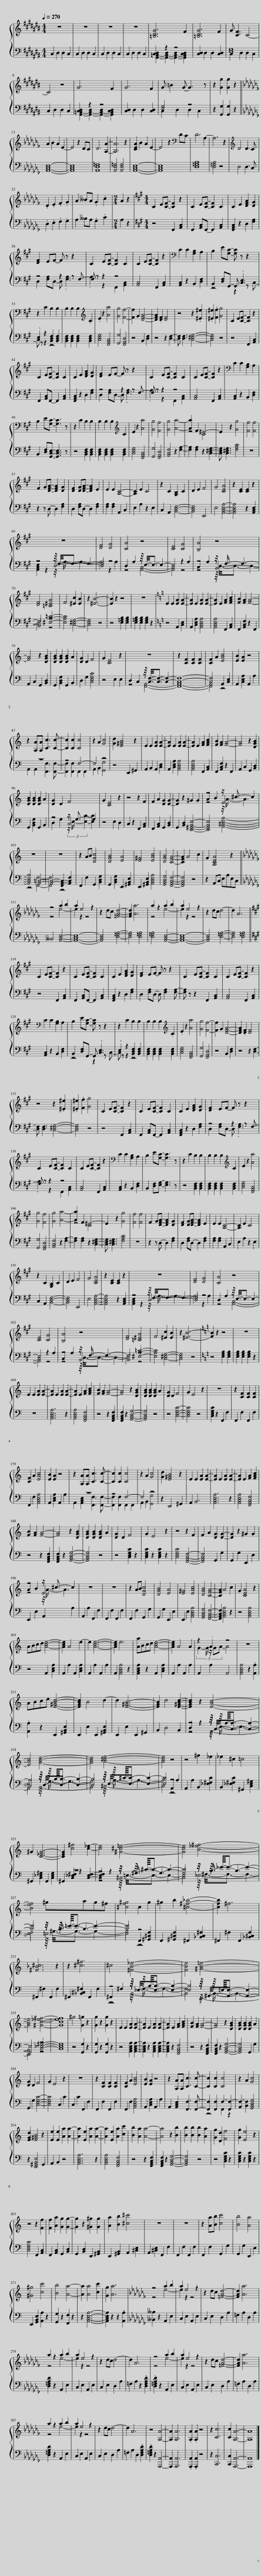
X:1
%%score { ( 1 4 6 ) | ( 2 3 5 7 ) }
L:1/8
Q:1/4=270
M:4/4
I:linebreak $
K:C#
V:1 treble
V:4 treble
V:6 treble
V:2 bass
V:3 bass
V:5 bass
V:7 bass
V:1
 z8 | z8 | z8 | z8 | [=B,DG]6 F2 | %5
 [=B,DG]6 F2 | G [CF]3 C4- |$ C4 z4 | G6 F2 | G6 F2 | %10
 G =B2 G- G3 z | z2 [Gg]2 [Gg]2 z2 ||$[K:Cb] A2 B2 A2 E2- | E4 z2 DC | D6 [A,A]2- | %15
 [A,A]6 z2 | [CEA]2 B2 A2 E2- | E4 z2[K:bass] DC | D6 A,2- | A,6 z2 | %20
[K:treble] D4 D3 C |$[K:Cb] .D2 .E2 .F2 .G2 | A2 __BA .G2 .c2 |[M:2/4] A2 z2 |[K:A][M:4/4] C2 E[CF]- [CF]2 z2 | %25
 C2 E[CF]- [CF]2 C2 | C2 E2 [DFA]2 [DG]2 |$ [DF]2 EF- F z z2 | C2 E[CF]- [CF]2 C2 | C2 E[CF]- [CF]2 z2 | %30
[K:bass] C2 C2 [G,B,]2 A,2 | B,2 E[G,C]- [G,C] z z2 |$ z2 C2 B,2 B,2 | B,2 B,2 B,2[K:treble] .C2 | .E2 z2 [Aa]4 | %35
 [Gg]4 [Ff]4- | [Ff]2 G2 [DFA]4- | [DFA]2 .[DF]2 [DF]4 | z4 z2 .[^E^e]2 | .[^E^e]2 .[Ff]2 [Gg]4 | %40
 C2 E[CF]- [CF]2 z2 |$ C2 E[CF]- [CF]2 C2 | C2 E2 [DFA]2 [DG]2 | [DF]2 EF- F z z2 | C2 E[CF]- [CF]2 C2 | %45
 C2 E[CF]- [CF]2 z2 |[K:bass] C2 C2 [G,B,]2 A,2 |$ B,2 E[G,C]- [G,C]3 z | z2 C2 B,2 B,2 | B,2 B,2 B,2[K:treble] C2 | %50
 E2 z2 [Aa]4 | [Gg]4 [Ff]4 | [Gg]4 [Aa]4- | [Aa]2 F2 ^E4- | E2 z2 [Gg]4 | %55
 [Ff]4 [Ff]4 |$ F2 G[DFA]- [DFA]2 [DG]2 | [DF]2 [DG][DFA]- [DFA]2 E2 | E2 E2 [A,C]4- | [A,C]2 E2 C4 | %60
 z2 C2 [G,B,]2 C2 | D2 E2 F4 | G4 [CEA]4 | z2 [CE]2 [CE]2 z2 |$ z8 | %65
 [DF]4 [DG]4 | [CA]4 z4 | [CE]4 [CG]4 | [B,A]4 z4 |$ [DF]4 [=C^EA]4 | %70
 F4 [^Ec]2 [EB]2 | z2 [^EB]6- | [EB]2 z2 z4 | z8 |[K:C] E2 E2 [EA]2 [EA]2- | %75
 [EA]2 E2 [EA]2 [EA]2- | [EA]2 E2 [FA]2 [FAc]2 | [FB]2 [FA]2 [FA]4- |$ [FA]4 z2 [DGB]2 | [DGB]2 [DGB]2 [DGB]2 A2 | %80
 [DG]2 D2 F4 | G2 [CE]4 z2 | z8 | z2 [CF]2 [CF]2 [CF]2 | [CF]2 A2 [EAc]4 | %85
 [EB]2 [EA]2 z4 |$ z2 [A,A][A,A] [Cc]3 [Cc]- | [Cc]2 [Cc]2 [Cc]4 | z2 A2 [Gc]4 | [Gd]2 [E^GB]4 z2 | %90
 E2 E2 [EA]2 [EA]2- | [EA]2 E2 [EA]2 [EA]2- | [EA]2 E2 [FA]2 [FAc]2 | [FB]2 [FA]2 [FA]4- | [FA]4 z2 [DGB]2 |$ %95
 [DGB]2 [DGB]2 [DGB]2 A2 | [DG]2 D2 F4 | G2 [CE]4 z2 | z4 z2 F2 | F2 A2 [DG]2 [DG]2- | %100
 [DG]2 z2 ^G2 G2 | A2 B2 z/ ^c3/2- c2 |$ z8 | z8 | z2 AB [DGc]4 | %105
 [DGB]4 [EA]4 | [E^G]4 [EAc]4 | [DGB]4 [CFA]4- | [CFA]2 A4 c2 | G2 [A,CEA]4 z2 ||$ %110
[K:Cb] z4 a2 b2 | a2 e4 z2 | z2 dc [=FAd]4- | [FAd]2 [Aa]6 | a2 z2 a2 b2 | %115
 a2 e4 z2 | z2 dc d4- | d2 A6 ||$[K:A] C2 E[CF]- [CF]2 z2 | C2 E[CF]- [CF]2 C2 | %120
 C2 E2 [DFA]2 [DG]2 | [DF]2 EF- F z z2 | C2 E[CF]- [CF]2 C2 | C2 E[CF]- [CF]2 z2 |$[K:bass] C2 C2 [G,B,]2 A,2 | %125
 B,2 E[G,C]- [G,C] z z2 | z2 C2 B,2 B,2 | B,2 B,2 B,2[K:treble] .C2 | .E2 z2 [Aa]4 | [Gg]4 [Ff]4- | %130
 [Ff]2 G2 [DFA]4- | [DFA]2 .[DF]2 [DF]4 |$ z4 z2 .[^E^e]2 | .[^E^e]2 .[Ff]2 [Gg]4 | C2 E[CF]- [CF]2 z2 | %135
 C2 E[CF]- [CF]2 C2 | C2 E2 [DFA]2 [DG]2 | [DF]2 EF- F z z2 |$ C2 E[CF]- [CF]2 C2 | C2 E[CF]- [CF]2 z2 | %140
[K:bass] C2 C2 [G,B,]2 A,2 | B,2 E[G,C]- [G,C]3 z | z2 C2 B,2 B,2 | B,2 B,2 B,2[K:treble] C2 | E2 z2 [Aa]4 |$ %145
 [Gg]4 [Ff]4 | [Gg]4 [Aa]4- | [Aa]2 F2 ^E4- | E2 z2 [Gg]4 | [Ff]4 [Ff]4 | %150
 F2 G[DFA]- [DFA]2 [DG]2 | [DF]2 [DG][DFA]- [DFA]2 E2 | E2 E2 [A,C]4- | [A,C]2 E2 C4 |$ z2 C2 [G,B,]2 C2 | %155
 D2 E2 F4 | G4 [CEA]4 | z2 [CE]2 [CE]2 z2 | z8 | [DF]4 [DG]4 | %160
 [CA]4 z4 |$ [CE]4 [CG]4 | [B,A]4 z4 | [DF]4 [=C^EA]4 | F4 [^Ec]2 [EB]2 | %165
 z2 [^EB]6- |[K:C] [FB]2 z2 z4 | z8 |$ E2 E2 [EA]2 [EA]2- | [EA]2 E2 [EA]2 [EA]2- | %170
 [EA]2 E2 [FA]2 [FAc]2 | [FB]2 [FA]2 [FA]4- | [FA]4 z2 [DGB]2 | [DGB]2 [DGB]2 [DGB]2 A2 | [DG]2 D2 F4 | %175
 G2 E4 z2 | z8 | z2 [CF]2 [CF]2 [CF]2 |$ [CF]2 A2 [EAc]4 | [EB]2 [EA]2 z4 | %180
 z2 [A,A][A,A] [Cc]3 [Cc]- | [Cc]2 [Cc]2 [Cc]4 | z2 A2 [Gc]4 | [Gd]2 [E^GB]4 z2 | E2 E2 [EA]2 [EA]2- | %185
 [EA]2 E2 [EA]2 [EA]2- | [EA]2 E2 [FA]2 [FAc]2 |$ [FB]2 [FA]2 [FA]4- | [FA]4 z2 [DGB]2 | [DGB]2 [DGB]2 [DGB]2 A2 | %190
 [DG]2 D2 F4 | G2 E4 z2 | z4 z2 F2 | F2 A2 [DG]2 [DG]2- | [DG]2 z2 ^G2 G2 |$ %195
 A2 B2 z/ ^c3/2- c2 | z8 | z8 | z2 AB [DGc]4 | [DGB]4 [EA]4 | %200
 [E^G]4 [EAc]4 | [DGB]4 [CFA]4- | [CFA]2 A4 c2 | G2 [CEA]4 z2 |$ ABcd [Ace]4- | %205
 [Ace]2 A4 e2- | e2 [Ace]6- | [Ace]2 e6 | [Aa]Bcd [Ace]4- | [Ace]2 A4 A2 | %210
 z2 .A2 z4 | z8 |$ ABce [E^GBd]4- | [EGBd]2 B4 d2- | d2 [E^GB]6- | %215
 [EGB]2 d4 [E^GBd]2- | [EGBd]2 z2 [EAc]4- |$ [EAc]4 [GBd]4- | [GBd]4 [A^ce]4- | [Ace]4 z4 | %220
 z4 ^f2 _e2 | _e2 ^c2 =c4 |$ ^G2 [C_EG]6- | [CEG]2 [c^f]4 [c_e]2- | [ce]4 [^G^c=e]4- | %225
 [Gce]4 [B_e^f]4- |$ [Bef]4 ^gag^f | [^cf^g]4 c2 g2 | ^g2 b2 [^c^f_b]4- | [cfb]2 ^f6 |$ %230
 [^F_B^c]6 z2 | z2 [^c^f]6 | ^c4 [^FB_e]4- | [FBe]4 [^GB=e]4- |$ [GBe]4 [^Gc_e^f]4- | %235
 [Gcef]8 | ^g4 [G=g]2 z2 | [Gg]2 z2 [Gg]2 z2 | E2 E2 [EA]2 [EA]2- | [EA]2 E2 [EA]2 [EA]2- | %240
 [EA]2 E2 [FA]2 [FAc]2 | [FB]2 [FA]2 [FA]4- | [FA]4 z2 [DGB]2 | [DGB]2 [DGB]2 [DGB]2 A2 |$ [DG]2 D2 F4 | %245
 G2 E4 z2 | z8 | z2 [CF]2 [CF]2 [CF]2 | [CF]2 A2 [EAc]4 | [EB]2 [EA]2 z4 | %250
 z2 [A,A][A,A] [Cc]3 [Cc]- | [Cc]2 [Cc]2 [Cc]4 | z2 A2 [Gc]4 |$ [EGd]2 [E^GB]4 z2 | [Ee]2 [Ee]2 [Aa]2 [Aa]2- | %255
 [Aa]2 [Ee]2 [Aa]2 [Aa]2- | [Aa]2 [Ee]2 [Aa]2 [cc']2 | [Bb]2 [Aa]2 [Aa]4- | [Aa]4 z2 [Bb]2 | [Bb]2 [Bb]2 [Bb]2 [Aa]2 | %260
 [Gg]2 [Dd]2 [Ff]4 | [Gg]2 [Ee]4 z2 |$ z4 z2 [Ff]2 | [Ff]2 [Aa]2 [Gg]2 [Gg]2- | [Gg]2 z2 [^G^g]2 [Gg]2 | %265
 [Aa]2 [Bb]2 [^c^c']4 | z8 | z8 | z2 [Aa][Bb] [cc']4 | [Bb]4 [Aa]4 |$ %270
 [^G^g]4 [cc']4 | [Bb]4 [Aa]4- | [Aa]2 [Aa]4 [cc']2 | [Gg]2 [Aa]6 |[K:Cb] z4 a2 b2 | %275
 a2 e4 z2 | z2 dc [=FAd]4- | [FAd]2 [Aa]6 |$ a2 z2 a2 b2 | a2 e4 z2 | %280
 z2 dc d4- | d2 A6 | z4 a2 b2 | a2 e4 z2 | z2 dc [=FAd]4- | %285
 [FAd]2 [Aa]6 |$ a2 z2 a2 b2 | a2 e4 z2 | z2 dc d4- | d2 A6 | %290
 z4 [A,A]4- | [A,A]2 [A,A]6 | .[A,A]2 .[A,A]2 z4 | z2 [Cc]6 | [Cc]2 [A,A]6- | %295
 [A,A]8 |] %296
V:2
 C,2 D,2 D,2 C,2 | C,2 D,2 D,2 C,2 | C,2 D,2 D,2 C,2 | C,2 D,2 D,2 C,2 | [C,D,]2 z2 z4 | %5
 [C,D,]2 D,2 D,2 [C,D,]2 | [E,G,]8 |$ C,2 D,2 D,2 C,2 | [C,D,]2 z2 z4 | [C,D,]2 D,2 D,2 [C,D,]2 | %10
 [E,G,]4 z4 | z2 [G,,G,]2 [G,,G,]2 z2 ||$[K:Cb] [A,,C,E,]8- | [A,,C,E,]8 | [A,,D,=F,]8 | %15
 [A,,D,=F,]4 [A,,D,F,]4 | [A,,C,E,]8- | [A,,C,E,]8 | [D,=F,A,]8 | [D,=F,A,]4 z4 | %20
 D,4 D,3 C, |$[K:Cb] .D,2 .E,2 .F,2 .G,2 | A,2 __B,A, .G,2 .C2 |[M:2/4] A,2 z2 |[K:A][M:4/4] z4 F,,2 [A,,C,]2 | %25
 F,,2 [A,,C,]F,,- F,,2 [A,,C,]2 | [F,,A,,C,]2 z2 D,2 [F,A,]2 |$ z4 z2 z F,- | F, z z2 z4 | [A,,C,]4 F,,2 [A,,C,]2 | %30
 [A,,C,]2 z2 B,,2 [D,F,]2 | B,,2 [D,F,]G,,- G,, .[C,E,]3 |$ .E,2 z2 [B,,D,F,]2 [B,,D,F,]2 | [B,,D,F,]2 [B,,D,F,]2 [B,,D,F,]2 [B,,D,F,]2 | [C,E,G,]4 [F,,A,,C,]4 | %35
 [G,,G,]4 [F,,A,,D,]4 | z4 B,,2 [D,F,]2 | z4 z2 [D,F,]2- | [D,F,] [D,F,]3 [C,^E,G,]4- | [C,E,G,]4 z4 | %40
 z4 F,,2 [A,,C,]2 |$ F,,2 [A,,C,]F,,- F,,2 [A,,C,]2 | [F,,A,,C,]2 z2 D,2 [F,A,]2 | z4 z2 z F,- | F, z z2 z4 | %45
 [A,,C,]4 F,,2 [A,,C,]2 | [A,,C,]2 z2 B,,2 [D,F,]2 |$ B,,2 [D,F,][G,,C,E,]- [G,,C,E,]3 z | z4 [B,,D,F,]2 [B,,D,F,]2 | [B,,D,F,]2 [B,,D,F,]2 [B,,D,F,]2 [B,,D,F,]2 | %50
 [C,E,G,]4 [F,,A,,C,]4 | [G,,G,]4 [F,,A,,D,]4 | [A,,C,F,]4 z2 [F,A,]2- | [F,A,]2 [F,A,]2 z2 [C,^E,G,]2- | [C,E,G,] [C,^E,G,]3 [F,A,C]4 | %55
 z8 |$ z2 z D,- D,2 [F,A,]2 | D,2 [F,A,]D,- D,2 [F,A,]2 | [F,A,]2 [F,A,]2 A,,2 C,2 | E,2 A,2 z2 E,2 | %60
 C,2 A,,2 [B,,D,F,]4- | [B,,D,F,]4 E,,4 | E,4 [A,,C,E,A,]4- | [A,,C,E,A,]4 z2 [A,,C,E,]2 |$ z4 z/8 F,3/8-F,3/2- F,2- | %65
 F,4 z4 | D,2 A,2 z/8 E,3/8-E,3/2- E,2- | E,4 z2 A,2 | C,2 A,2 z/4 F,3/4- F,3- |$ F,4 [^E,A,=C]4- | %70
 [E,A,C]4 [C,^E,G,]4- | [C,E,G,]4 z4 | z4 [E,=G,B,]2 [E,G,B,]2 | [E,=G,B,]2 [E,G,B,]2 [E,G,B,]2 z2 |[K:C] z4 A,,2 [C,E,]2 | %75
 A,,2 [C,E,A,]2 [A,,C,E,A,]4 | [A,,C,E,A,]4 F,,2 [A,,C,]2 | F,,2 [A,,C,F,]2 z2 F,,2 |$ A,,2 C,2 G,,2 [B,,D,]2 | G,,2 [B,,D,G,]2 G,,2 B,,2 | %80
 D,2 G,2 [C,E,G,C]4 | z4 E,2 E,2 | D,2 C,2 z/8 [C,F,]3/8-[C,F,]3/2- [C,F,]2- | [C,F,]8- | [C,F,]4 A,,2 [C,E,]2 | %85
 A,,2 [C,E,A,]2 A,,2 A,2 |$ z8 | z4 F,4- | F,4 z4 | z4 E,,2 ^G,,2 | %90
 A,,2 B,,2 A,,2 [C,E,]2 | A,,2 [C,E,A,]2 [A,,C,E,A,]4 | [A,,C,E,A,]4 F,,2 [A,,C,]2 | F,,2 [A,,C,F,]2 z2 F,,2 | A,,2 C,2 G,,2 [B,,D,]2 |$ %95
 G,,2 [B,,D,G,]2 G,,2 B,,2 | z4 z/ G,3/2- G,2 | z4 E,2 D,2 | C,2 z2 F,,2 [A,,C,]2 | F,,2 [A,,C,]2 G,,2 [B,,D,]2 | %100
 G,,2 [B,,D,]2 [E,,^G,,B,,E,]4- | [E,,G,,B,,E,]4 [A,,^C,E,A,]4- |$ [A,,C,E,A,]4 [A,,=C,]4- | [A,,C,]4- [F,,A,,-C,-]2 [A,,C,F,]2 | F,,2 F,2 G,,2 [B,,D,G,]2 | %105
 G,,2 [B,,D,G,]2 E,,2 [^G,,B,,E,]2 | E,,2 [^G,,B,,E,]2 [A,,C,E,A,]4 | [G,,B,,D,G,]4 [F,,A,,C,F,]4- | [F,,A,,C,F,]4 z4 | z2 A,,C, E,A,E,C, ||$ %110
[K:Cb] __B,,4 [A,,C,E,]4- | [A,,C,E,]8- | [A,,C,E,]4 [D,=F,A,]4- | [D,F,A,]4 [D,=F,A,]4 | [D,=F,A,]4 [A,,C,E,]4- | %115
 [A,,C,E,]8- | [A,,C,E,]4 [D,=F,A,]4- | [D,F,A,]4 [D,=F,A,]4 ||$[K:A] z4 F,,2 [A,,C,]2 | F,,2 [A,,C,]F,,- F,,2 [A,,C,]2 | %120
 [F,,A,,C,]2 z2 D,2 [F,A,]2 | D,2 [F,A,]D,- D, [F,A,]2 [F,A,]- | [F,A,] z z2 F,,2 [A,,C,]2 | [A,,C,]4 F,,2 [A,,C,]2 |$ [A,,C,]2 z2 B,,2 [D,F,]2 | %125
 B,,2 [D,F,]G,,- G,, .[C,E,]3 | .E,2 z2 [B,,D,F,]2 [B,,D,F,]2 | [B,,D,F,]2 [B,,D,F,]2 [B,,D,F,]2 [B,,D,F,]2 | [C,E,G,]4 [F,,A,,C,]4 | [G,,G,]4 [F,,A,,D,]4 | %130
 z4 B,,2 [D,F,]2 | z4 z2 [D,F,]2- |$ [D,F,] [D,F,]3 [C,^E,G,]4- | [C,E,G,]4 z4 | z4 F,,2 [A,,C,]2 | %135
 F,,2 [A,,C,]F,,- F,,2 [A,,C,]2 | [F,,A,,C,]2 z2 D,2 [F,A,]2 | z4 z2 z F,- |$ F, z z2 z4 | [A,,C,]4 F,,2 [A,,C,]2 | %140
 [A,,C,]2 z2 B,,2 [D,F,]2 | B,,2 [D,F,][E,G,]- [E,G,]3 z | z4 [B,,D,F,]2 [B,,D,F,]2 | [B,,D,F,]2 [B,,D,F,]2 [B,,D,F,]2 [B,,D,F,]2 | [C,E,G,]4 [F,,A,,C,]4 |$ %145
 [G,,G,]4 [F,,A,,D,]4 | [A,,C,F,]4 z2 [F,A,]2- | [F,A,]2 [F,A,]2 z2 [C,^E,G,]2- | [C,E,G,] [C,^E,G,]3 [F,A,C]4 | z8 | %150
 z2 z D,- D,2 [F,A,]2 | D,2 [F,A,]D,- D,2 [F,A,]2 | [F,A,]2 [F,A,]2 A,,2 C,2 | E,2 A,2 z2 E,2 |$ C,2 A,,2 [B,,D,F,]4- | %155
 [B,,D,F,]4 E,,4 | E,4 [A,,C,E,A,]4- | [A,,C,E,A,]4 z2 [A,,C,E,]2 | z4 z/8 F,3/8-F,3/2- F,2- | F,4 z4 | %160
 D,2 A,2 z/8 E,3/8-E,3/2- E,2- |$ E,4 z2 A,2 | C,2 A,2 z/4 F,3/4- F,3- | F,4 [^E,A,=C]4- | [E,A,C]4 [C,^E,G,]4- | %165
 [C,E,G,]4 z4 |[K:C] z4 [E,G,B,]2 [E,G,B,]2 | [E,G,B,]2 [E,G,B,]2 [E,G,B,]2 z2 |$ z8 | [A,,C,E,A,]6 z2 | %170
 [A,,C,E,A,]4 [F,,A,,C,F,]4 | z4 z2 [F,,A,,C,F,]2 | [F,,A,,C,F,]2 z2 [G,,B,,D,G,]4- | [G,,B,,D,G,]4 z4 | z4 [C,E,G,C]4- | %175
 [C,E,G,C]4 z4 | [C,E,G,C]2 z2 F,,2 F,2 | F,,2 F,2 F,,2 F,2 |$ F,,2 F,2 [A,,C,E,A,]4 | A,,2 [C,E,A,]2 A,,2 A,2 | %180
 z8 | z4 F,4- | F,4 z4 | z2 E,,4 ^G,,2 | A,,2 B,,6 | %185
 [A,,C,E,A,]6 z2 | [A,,C,E,A,]4 [F,,A,,C,F,]4 |$ z4 z2 [F,,A,,C,F,]2 | [F,,A,,C,F,]2 z2 [G,,B,,D,G,]4- | [G,,B,,D,G,]4 z4 | %190
 z4 [C,E,G,C]2 z2 | [C,E,G,C]2 z2 [C,E,G,C]2 z2 | [C,E,G,C]4 [F,,A,,C,F,]4- | [F,,A,,C,F,]4 G,,2 G,2 | G,,2 G,2 E,,2 E,2 |$ %195
 E,,2 E,2 A,,2 A,2 | A,,2 A,2 F,,2 F,2 | F,,2 F,2 F,,2 F,2 | F,,2 F,2 G,,2 G,2 | G,,2 G,2 E,,2 E,2 | %200
 E,,2 E,2 [A,,C,E,A,]4 | [G,,B,,D,G,]4 [F,,A,,C,F,]4- | [F,,A,,C,F,]2 [A,,C,E,A,]4 z2 | z4 [A,,C,E,A,]4 |$ z4 A,,2 [C,E,A,]2 | %205
 A,,2 A,2 A,,2 [C,E,A,]2 | A,,2 A,2 A,,2 A,2 | A,,2 [A,,C,E,A,]4 z2 | [A,,C,E,A,]2 z2 A,,2 [C,E,A,]2 | A,,2 A,2 A,,2 A,2 | %210
 A,,2 A,2 A,,4 | [A,,C,E,A,]4 z2 .[A,,A,]2 |$ .[A,,A,]2 z2 E,,2 [^G,,B,,E,]2 | E,,2 E,2 E,,2 [^G,,B,,E,]2 | E,,2 E,2 E,,2 ^G,,2 | %215
 B,,2 D,4 B,,2 | D,2 z2 z/4 z/8 A,/8-A,3/2- A,2- |$ A,4 z/4 z/8 B,/8-B,3/2- B,2- | B,4 z/4 z/8 ^C/8-C3/2- C2- | C4 A,,2 A,2 | %220
 A,,2 A,2 B,,2 [_E,^F,C]2 | B,,2 [_E,^F,C]2 ^G,,2 [C,E,^G,]2 |$ ^G,,2 [C,_E,^G,]2 G,,2 [C,E,G,]2 | z8 | z4 z/4 ^G,3/4- G,3- | %225
 G,4 z/4 B,3/4- B,3- |$ B,4 z/4 B,3/4- B,3- | B,4 z4 | F,,2 [^G,,^C,F,]2 ^F,,2 [_B,,C,^F,]2 | ^F,,2 ^F,2 F,,2 [_B,,^C,F,]2 |$ %230
 ^F,,2 ^F,2 F,,2 F,2 | ^F,,2 [_B,,^C,^F,]2 F,,2 F,2 | ^F,,2 ^F,2 z/4 z/8 B,/8-B,3/2- B,2- | B,4 z/4 z/8 =E,/8-E,3/2- E,2- |$ E,4 [C,_E,^G,]4- | %235
 [C,E,G,]8 | z4 [G,,G,]2 z2 | [G,,G,]2 z2 [G,,G,]2 z2 | z4 [A,,C,E,A,]2 [A,,C,E,A,]2- | [A,,C,E,A,]2 z2 [A,,C,E,A,]2 [A,,C,E,A,]2- | %240
 [A,,C,E,A,]2 z2 [F,,A,,C,F,]4 | z4 z2 [F,,A,,C,F,]2 | [F,,A,,C,F,]2 z2 [G,,B,,D,G,]4- | [G,,B,,D,G,]4 G,,2 G,2 |$ G,,2 G,2 [C,E,G,C]4- | %245
 [C,E,G,C]4 C,2 C2 | C,2 C2 F,,2 F,2 | F,,2 F,2 F,,2 F,2 | F,,2 F,2 [A,,C,E,A,]4 | A,,2 [C,E,A,]2 A,,2 A,2 | %250
 A,,2 [A,,C,E,]2 [F,,F,]3 [F,,F,]- | [F,,F,]2 [F,,F,]2 F,2- [F,,F,-]2 | [A,,F,-]2 [B,,F,]2 [G,,B,,D,G,]4 |$ z2 [E,,^G,,B,,E,]4 G,,2 | A,,2 B,,2 z4 | %255
 [A,,C,E,A,]6 z2 | [A,,C,E,A,]4 [F,,A,,C,F,]4 | z4 z2 [F,,A,,C,F,]2 | [F,,A,,C,F,]2 z2 [G,,B,,D,G,]4- | [G,,B,,D,G,]4 z4 | %260
 z4 [C,E,G,C]2 z2 | [C,E,G,C]2 z2 [C,E,G,C]2 z2 |$ [C,E,G,C]4 F,,2 [A,,C,]2 | F,,2 [A,,C,]2 G,,2 [B,,D,]2 | G,,2 [B,,D,]2 E,,2 [^G,,B,,]2 | %265
 E,,2 [^G,,B,,]2 A,,2 [^C,E,]2 | A,,2 [^C,E,]2 F,,2 F,2 | F,,2 F,2 F,,2 F,2 | F,,2 F,2 G,,2 G,2 | G,,2 G,2 E,,2 E,2 |$ %270
 E,,2 [G,,B,,E,]2 [A,,A,]2 z2 | [G,,G,]2 z2 [F,,F,]2 z2 | z2 [A,,C,E,A,]6- | [A,,C,E,A,]2 z2 z2 .[A,,A,]2 |[K:Cb] [__B,,__B,]2 z2 A,,2 E,2 | %275
 C,2 E,2 A,,2 E,2 | C,2 E,2 D,2 A,2 | =F,2 A,2 D,2 A,2 |$ [D,=F,A,D]2 z2 A,,2 E,2 | C,2 E,2 A,,2 E,2 | %280
 C,2 E,2 D,2 A,2 | =F,2 A,2 z2 .[D,F,A,D]2 | .[D,=F,A,D]2 z2 A,,2 E,2 | C,2 E,2 A,,2 E,2 | C,2 E,2 D,2 A,2 | %285
 =F,2 A,2 D,2 A,2 |$ [D,=F,A,D]2 z2 A,,2 E,2 | C,2 E,2 A,,2 E,2 | C,2 E,2 D,2 A,2 | =F,2 A,2 D,2 .[D,F,A,D]2 | %290
 .[D,=F,A,D]2 z2 [A,,,A,,]4- | [A,,,A,,]2 [A,,,A,,]6 | .[A,,,A,,]2 .[A,,,A,,]2 z4 | z2 [C,,C,]6 | [C,,C,]2 [A,,,A,,]6- | %295
 [A,,,A,,]8 |] %296
V:3
 x8 | x8 | x8 | x8 | [G,,=B,,]2- [G,,-B,,-D,]2 [G,,-B,,-D,]2 [G,,B,,C,D,]2 | %5
 x8 | C,2 D,2 D,2 C,2 |$ x8 | [G,,=B,,]2- [G,,-B,,-D,]2 [G,,-B,,-D,]2 [G,,B,,C,D,]2 | x8 | %10
 C,2 D,2 D,2 C,2 | x8 ||$[K:Cb] x8 | x8 | x8 | %15
 x8 | x8 | x8 | x8 | x8 | %20
 x8 |$[K:Cb] x8 | x8 |[M:2/4] x4 |[K:A][M:4/4] x8 | %25
 x8 | x8 |$ D,2 [F,A,]D,- D, .[F,A,]3 | .A,2 z2 F,,2 [A,,C,]2 | x8 | %30
 x8 | z4 z2 z C,- |$ C, z z2 z4 | x8 | x8 | %35
 x8 | x8 | x8 | x8 | x8 | %40
 x8 |$ x8 | x8 | D,2 [F,A,]D,- D, .[F,A,]3 | .A,2 z2 F,,2 [A,,C,]2 | %45
 x8 | x8 |$ x8 | x8 | x8 | %50
 x8 | x8 | x8 | x8 | x8 | %55
 x8 |$ x8 | x8 | x8 | x8 | %60
 x8 | x8 | x8 | x8 |$ [A,,C,E,]2 z2 z/4 A,3/4- A,3- | %65
 A,4 z2 A,2 | z4 [A,,C,]4- | [A,,C,]4 z4 | z4 z/8 D,3/8-D,3/2- D,2- |$ D,4 z4 | %70
 x8 | x8 | x8 | x8 |[K:C] x8 | %75
 x8 | x8 | x8 |$ x8 | x8 | %80
 x8 | x8 | z4 [F,,A,,]4- | [F,,A,,]8- | [F,,A,,]4 z4 | %85
 x8 |$ A,,2 A,,2 [F,,F,]3 [F,,F,]- | [F,,F,]2 [F,,F,]2 F,,2 F,,2 | A,,2 B,,2 [G,,G,]4 | x8 | %90
 x8 | x8 | x8 | x8 | x8 |$ %95
 x8 | D,2 G,2 (3z/ E,/- [E,C]2- [E,C]2 | x8 | x8 | x8 | %100
 x8 | x8 |$ z4 [F,,F,]4- | [F,,F,]4 z4 | x8 | %105
 x8 | x8 | x8 | x8 | x8 ||$ %110
[K:Cb] x8 | x8 | x8 | x8 | x8 | %115
 x8 | x8 | x8 ||$[K:A] x8 | x8 | %120
 x8 | x8 | x8 | x8 |$ x8 | %125
 z4 z2 z C,- | C, z z2 z4 | x8 | x8 | x8 | %130
 x8 | x8 |$ x8 | x8 | x8 | %135
 x8 | x8 | D,2 [F,A,]D,- D, .[F,A,]3 |$ .A,2 z2 F,,2 [A,,C,]2 | x8 | %140
 x8 | x8 | x8 | x8 | x8 |$ %145
 x8 | x8 | x8 | x8 | x8 | %150
 x8 | x8 | x8 | x8 |$ x8 | %155
 x8 | x8 | x8 | [A,,C,E,]2 z2 z/4 A,3/4- A,3- | A,4 z2 A,2 | %160
 z4 [A,,C,]4- |$ [A,,C,]4 z4 | z4 z/8 D,3/8-D,3/2- D,2- | D,4 z4 | x8 | %165
 x8 |[K:C] x8 | x8 |$ x8 | x8 | %170
 x8 | x8 | x8 | x8 | x8 | %175
 x8 | x8 | x8 |$ x8 | x8 | %180
 A,,2 [A,,C,E,]2 [F,,F,]3 [F,,F,]- | [F,,F,]2 [F,,F,]2 F,,2 F,,2 | A,,2 B,,2 [G,,G,]4 | x8 | x8 | %185
 x8 | x8 |$ x8 | x8 | x8 | %190
 x8 | x8 | x8 | x8 | x8 |$ %195
 x8 | x8 | x8 | x8 | x8 | %200
 x8 | x8 | x8 | x8 |$ x8 | %205
 x8 | x8 | x8 | x8 | x8 | %210
 x8 | x8 |$ x8 | x8 | x8 | %215
 x8 | z4 z/4 E,3/4- E,3- |$ E,4 z/4 G,3/4- G,3- | G,4 z/4 A,3/4- A,3- | A,4 z4 | %220
 x8 | x8 |$ x8 | x8 | z4 z/8 =E,3/8-E,3/2- E,2- | %225
 E,4 z/8 ^F,3/8-F,3/2- F,2- |$ F,4 z/8 ^G,3/8-G,3/2- G,2- | G,4 z4 | x8 | x8 |$ %230
 x8 | x8 | z4 z/4 ^F,3/4- F,3- | F,4 z/4 B,,3/4- B,,3- |$ B,,4 z4 | %235
 x8 | x8 | x8 | x8 | x8 | %240
 x8 | x8 | x8 | x8 |$ x8 | %245
 x8 | x8 | x8 | x8 | x8 | %250
 x8 | z4 F,,2 z2 | x8 |$ x8 | x8 | %255
 x8 | x8 | x8 | x8 | x8 | %260
 x8 | x8 |$ x8 | x8 | x8 | %265
 x8 | x8 | x8 | x8 | x8 |$ %270
 x8 | x8 | x8 | x8 |[K:Cb] x8 | %275
 x8 | x8 | x8 |$ x8 | x8 | %280
 x8 | x8 | x8 | x8 | x8 | %285
 x8 |$ x8 | x8 | x8 | x8 | %290
 x8 | x8 | x8 | x8 | x8 | %295
 x8 |] %296
V:4
 x8 | x8 | x8 | x8 | x8 | %5
 x8 | x8 |$ x8 | x8 | x8 | %10
 x8 | x8 ||$[K:Cb] x8 | x8 | x8 | %15
 x8 | x8 | x6[K:bass] x2 | x8 | x8 | %20
[K:treble] x8 |$[K:Cb] x8 | x8 |[M:2/4] x4 |[K:A][M:4/4] x8 | %25
 x8 | x8 |$ x8 | x8 | x8 | %30
[K:bass] x8 | x8 |$ x8 | x6[K:treble] x2 | x8 | %35
 x8 | x8 | x8 | x8 | x8 | %40
 x8 |$ x8 | x8 | x8 | x8 | %45
 x8 |[K:bass] x8 |$ x8 | x8 | x6[K:treble] x2 | %50
 x8 | x8 | x8 | z4 C4 | x8 | %55
 x8 |$ x8 | x8 | x8 | x8 | %60
 x8 | x8 | x8 | x8 |$ x8 | %65
 x8 | x8 | x8 | x8 |$ x8 | %70
 x8 | x8 | x8 | x8 |[K:C] x8 | %75
 x8 | x8 | x8 |$ x8 | x8 | %80
 x8 | x8 | x8 | x8 | x8 | %85
 x8 |$ x8 | x8 | x8 | x8 | %90
 x8 | x8 | x8 | x8 | x8 |$ %95
 x8 | x8 | x8 | x8 | x8 | %100
 x8 | z4 z/4 A3/4- A3 |$ x8 | x8 | x8 | %105
 x8 | x8 | x8 | x8 | x8 ||$ %110
[K:Cb] z4 e4- | e2 z2 z4 | x8 | x8 | z4 e4- | %115
 e2 z2 z4 | x8 | x8 ||$[K:A] x8 | x8 | %120
 x8 | x8 | x8 | x8 |$[K:bass] x8 | %125
 x8 | x8 | x6[K:treble] x2 | x8 | x8 | %130
 x8 | x8 |$ x8 | x8 | x8 | %135
 x8 | x8 | x8 |$ x8 | x8 | %140
[K:bass] x8 | x8 | x8 | x6[K:treble] x2 | x8 |$ %145
 x8 | x8 | z4 C4 | x8 | x8 | %150
 x8 | x8 | x8 | x8 |$ x8 | %155
 x8 | x8 | x8 | x8 | x8 | %160
 x8 |$ x8 | x8 | x8 | x8 | %165
 x8 |[K:C] x8 | x8 |$ x8 | x8 | %170
 x8 | x8 | x8 | x8 | x8 | %175
 x8 | x8 | x8 |$ x8 | x8 | %180
 x8 | x8 | x8 | x8 | x8 | %185
 x8 | x8 |$ x8 | x8 | x8 | %190
 x8 | x8 | x8 | x8 | x8 |$ %195
 z4 z/4 A3/4- A3 | x8 | x8 | x8 | x8 | %200
 x8 | x8 | x8 | x8 |$ x8 | %205
 x8 | x8 | x8 | x8 | x8 | %210
 (5:4:5G2- G/ z/ GA- A4 | x8 |$ x8 | x8 | x8 | %215
 x8 | x8 |$ x8 | x8 | x8 | %220
 x8 | x8 |$ x8 | x8 | x8 | %225
 x8 |$ x8 | x8 | x8 | x8 |$ %230
 x8 | x8 | x8 | x8 |$ x8 | %235
 x8 | x8 | x8 | x8 | x8 | %240
 x8 | x8 | x8 | x8 |$ x8 | %245
 x8 | x8 | x8 | x8 | x8 | %250
 x8 | x8 | x8 |$ x8 | x8 | %255
 x8 | x8 | x8 | x8 | x8 | %260
 x8 | x8 |$ x8 | x8 | x8 | %265
 x8 | x8 | x8 | x8 | x8 |$ %270
 x8 | x8 | x8 | x8 |[K:Cb] z4 e4- | %275
 e2 z2 z4 | x8 | x8 |$ z4 e4- | e2 z2 z4 | %280
 x8 | x8 | z4 e4- | e2 z2 z4 | x8 | %285
 x8 |$ z4 e4- | e2 z2 z4 | x8 | x8 | %290
 x8 | x8 | x8 | x8 | x8 | %295
 x8 |] %296
V:5
 x8 | x8 | x8 | x8 | x8 | %5
 x8 | x8 |$ x8 | x8 | x8 | %10
 x8 | x8 ||$[K:Cb] x8 | x8 | x8 | %15
 x8 | x8 | x8 | x8 | x8 | %20
 x8 |$[K:Cb] x8 | x8 |[M:2/4] x4 |[K:A][M:4/4] x8 | %25
 x8 | x8 |$ x8 | x8 | x8 | %30
 x8 | x8 |$ x8 | x8 | x8 | %35
 x8 | x8 | x8 | x8 | x8 | %40
 x8 |$ x8 | x8 | x8 | x8 | %45
 x8 | x8 |$ x8 | x8 | x8 | %50
 x8 | x8 | x8 | x8 | x8 | %55
 x8 |$ x8 | x8 | x8 | x8 | %60
 x8 | x8 | x8 | x8 |$ z4 D,4- | %65
 D,4 z4 | x8 | x8 | z4 B,,4- |$ B,,4 z4 | %70
 x8 | x8 | x8 | x8 |[K:C] x8 | %75
 x8 | x8 | x8 |$ x8 | x8 | %80
 x8 | x8 | x8 | x8 | x8 | %85
 x8 |$ x8 | x8 | x8 | x8 | %90
 x8 | x8 | x8 | x8 | x8 |$ %95
 x8 | z4 C,4 | x8 | x8 | x8 | %100
 x8 | x8 |$ x8 | x8 | x8 | %105
 x8 | x8 | x8 | x8 | x8 ||$ %110
[K:Cb] x8 | x8 | x8 | x8 | x8 | %115
 x8 | x8 | x8 ||$[K:A] x8 | x8 | %120
 x8 | x8 | x8 | x8 |$ x8 | %125
 x8 | x8 | x8 | x8 | x8 | %130
 x8 | x8 |$ x8 | x8 | x8 | %135
 x8 | x8 | x8 |$ x8 | x8 | %140
 x8 | x8 | x8 | x8 | x8 |$ %145
 x8 | x8 | x8 | x8 | x8 | %150
 x8 | x8 | x8 | x8 |$ x8 | %155
 x8 | x8 | x8 | z4 D,4- | D,4 z4 | %160
 x8 |$ x8 | z4 B,,4- | B,,4 z4 | x8 | %165
 x8 |[K:C] x8 | x8 |$ x8 | x8 | %170
 x8 | x8 | x8 | x8 | x8 | %175
 x8 | x8 | x8 |$ x8 | x8 | %180
 x8 | x8 | x8 | x8 | x8 | %185
 x8 | x8 |$ x8 | x8 | x8 | %190
 x8 | x8 | x8 | x8 | x8 |$ %195
 x8 | x8 | x8 | x8 | x8 | %200
 x8 | x8 | x8 | x8 |$ x8 | %205
 x8 | x8 | x8 | x8 | x8 | %210
 x8 | x8 |$ x8 | x8 | x8 | %215
 x8 | z4 z/8 C,3/8-C,3/2- C,2- |$ C,4 z/8 D,3/8-D,3/2- D,2- | D,4 z/8 E,3/8-E,3/2- E,2- | E,4 z4 | %220
 x8 | x8 |$ x8 | ^G,,2 [C,_E,^F,]2 z2 [C,E,F,]2- | [C,E,F,]2 z2 z/4 z/8 ^C/8-C3/2- C2- | %225
 C4 z/4 z/8 _E/8-E3/2- E2- |$ E4 z/4 z/8 =E/8-E3/2- E2- | E4 F,,2 [^G,,^C,F,]2 | x8 | x8 |$ %230
 x8 | x8 | z4 z/8 _E,3/8-E,3/2- E,2- | E,4 z/8 ^G,,3/8-G,,3/2- G,,2- |$ G,,4 z4 | %235
 x8 | x8 | x8 | x8 | x8 | %240
 x8 | x8 | x8 | x8 |$ x8 | %245
 x8 | x8 | x8 | x8 | x8 | %250
 x8 | x8 | x8 |$ x8 | x8 | %255
 x8 | x8 | x8 | x8 | x8 | %260
 x8 | x8 |$ x8 | x8 | x8 | %265
 x8 | x8 | x8 | x8 | x8 |$ %270
 x8 | x8 | x8 | x8 |[K:Cb] x8 | %275
 x8 | x8 | x8 |$ x8 | x8 | %280
 x8 | x8 | x8 | x8 | x8 | %285
 x8 |$ x8 | x8 | x8 | x8 | %290
 x8 | x8 | x8 | x8 | x8 | %295
 x8 |] %296
V:6
 x8 | x8 | x8 | x8 | x8 | %5
 x8 | x8 |$ x8 | x8 | x8 | %10
 x8 | x8 ||$[K:Cb] x8 | x8 | x8 | %15
 x8 | x8 | x6[K:bass] x2 | x8 | x8 | %20
[K:treble] x8 |$[K:Cb] x8 | x8 |[M:2/4] x4 |[K:A][M:4/4] x8 | %25
 x8 | x8 |$ x8 | x8 | x8 | %30
[K:bass] x8 | x8 |$ x8 | x6[K:treble] x2 | x8 | %35
 x8 | x8 | x8 | x8 | x8 | %40
 x8 |$ x8 | x8 | x8 | x8 | %45
 x8 |[K:bass] x8 |$ x8 | x8 | x6[K:treble] x2 | %50
 x8 | x8 | x8 | x8 | x8 | %55
 x8 |$ x8 | x8 | x8 | x8 | %60
 x8 | x8 | x8 | x8 |$ x8 | %65
 x8 | x8 | x8 | x8 |$ x8 | %70
 x8 | x8 | x8 | x8 |[K:C] x8 | %75
 x8 | x8 | x8 |$ x8 | x8 | %80
 x8 | x8 | x8 | x8 | x8 | %85
 x8 |$ x8 | x8 | x8 | x8 | %90
 x8 | x8 | x8 | x8 | x8 |$ %95
 x8 | x8 | x8 | x8 | x8 | %100
 x8 | z4 E4 |$ x8 | x8 | x8 | %105
 x8 | x8 | x8 | x8 | x8 ||$ %110
[K:Cb] x8 | x8 | x8 | x8 | x8 | %115
 x8 | x8 | x8 ||$[K:A] x8 | x8 | %120
 x8 | x8 | x8 | x8 |$[K:bass] x8 | %125
 x8 | x8 | x6[K:treble] x2 | x8 | x8 | %130
 x8 | x8 |$ x8 | x8 | x8 | %135
 x8 | x8 | x8 |$ x8 | x8 | %140
[K:bass] x8 | x8 | x8 | x6[K:treble] x2 | x8 |$ %145
 x8 | x8 | x8 | x8 | x8 | %150
 x8 | x8 | x8 | x8 |$ x8 | %155
 x8 | x8 | x8 | x8 | x8 | %160
 x8 |$ x8 | x8 | x8 | x8 | %165
 x8 |[K:C] x8 | x8 |$ x8 | x8 | %170
 x8 | x8 | x8 | x8 | x8 | %175
 x8 | x8 | x8 |$ x8 | x8 | %180
 x8 | x8 | x8 | x8 | x8 | %185
 x8 | x8 |$ x8 | x8 | x8 | %190
 x8 | x8 | x8 | x8 | x8 |$ %195
 z4 E4 | x8 | x8 | x8 | x8 | %200
 x8 | x8 | x8 | x8 |$ x8 | %205
 x8 | x8 | x8 | x8 | x8 | %210
 x8 | x8 |$ x8 | x8 | x8 | %215
 x8 | x8 |$ x8 | x8 | x8 | %220
 x8 | x8 |$ x8 | x8 | x8 | %225
 x8 |$ x8 | x8 | x8 | x8 |$ %230
 x8 | x8 | x8 | x8 |$ x8 | %235
 x8 | x8 | x8 | x8 | x8 | %240
 x8 | x8 | x8 | x8 |$ x8 | %245
 x8 | x8 | x8 | x8 | x8 | %250
 x8 | x8 | x8 |$ x8 | x8 | %255
 x8 | x8 | x8 | x8 | x8 | %260
 x8 | x8 |$ x8 | x8 | x8 | %265
 x8 | x8 | x8 | x8 | x8 |$ %270
 x8 | x8 | x8 | x8 |[K:Cb] x8 | %275
 x8 | x8 | x8 |$ x8 | x8 | %280
 x8 | x8 | x8 | x8 | x8 | %285
 x8 |$ x8 | x8 | x8 | x8 | %290
 x8 | x8 | x8 | x8 | x8 | %295
 x8 |] %296
V:7
 x8 | x8 | x8 | x8 | x8 | %5
 x8 | x8 |$ x8 | x8 | x8 | %10
 x8 | x8 ||$[K:Cb] x8 | x8 | x8 | %15
 x8 | x8 | x8 | x8 | x8 | %20
 x8 |$[K:Cb] x8 | x8 |[M:2/4] x4 |[K:A][M:4/4] x8 | %25
 x8 | x8 |$ x8 | x8 | x8 | %30
 x8 | x8 |$ x8 | x8 | x8 | %35
 x8 | x8 | x8 | x8 | x8 | %40
 x8 |$ x8 | x8 | x8 | x8 | %45
 x8 | x8 |$ x8 | x8 | x8 | %50
 x8 | x8 | x8 | x8 | x8 | %55
 x8 |$ x8 | x8 | x8 | x8 | %60
 x8 | x8 | x8 | x8 |$ x8 | %65
 x8 | x8 | x8 | x8 |$ x8 | %70
 x8 | x8 | x8 | x8 |[K:C] x8 | %75
 x8 | x8 | x8 |$ x8 | x8 | %80
 x8 | x8 | x8 | x8 | x8 | %85
 x8 |$ x8 | x8 | x8 | x8 | %90
 x8 | x8 | x8 | x8 | x8 |$ %95
 x8 | x8 | x8 | x8 | x8 | %100
 x8 | x8 |$ x8 | x8 | x8 | %105
 x8 | x8 | x8 | x8 | x8 ||$ %110
[K:Cb] x8 | x8 | x8 | x8 | x8 | %115
 x8 | x8 | x8 ||$[K:A] x8 | x8 | %120
 x8 | x8 | x8 | x8 |$ x8 | %125
 x8 | x8 | x8 | x8 | x8 | %130
 x8 | x8 |$ x8 | x8 | x8 | %135
 x8 | x8 | x8 |$ x8 | x8 | %140
 x8 | x8 | x8 | x8 | x8 |$ %145
 x8 | x8 | x8 | x8 | x8 | %150
 x8 | x8 | x8 | x8 |$ x8 | %155
 x8 | x8 | x8 | x8 | x8 | %160
 x8 |$ x8 | x8 | x8 | x8 | %165
 x8 |[K:C] x8 | x8 |$ x8 | x8 | %170
 x8 | x8 | x8 | x8 | x8 | %175
 x8 | x8 | x8 |$ x8 | x8 | %180
 x8 | x8 | x8 | x8 | x8 | %185
 x8 | x8 |$ x8 | x8 | x8 | %190
 x8 | x8 | x8 | x8 | x8 |$ %195
 x8 | x8 | x8 | x8 | x8 | %200
 x8 | x8 | x8 | x8 |$ x8 | %205
 x8 | x8 | x8 | x8 | x8 | %210
 x8 | x8 |$ x8 | x8 | x8 | %215
 x8 | z4 A,,4- |$ A,,4 B,,4- | B,,4 ^C,4- | C,4 z4 | %220
 x8 | x8 |$ x8 | x8 | z4 ^C,4- | %225
 C,4 _E,4- |$ E,4 =E,4- | E,4 z4 | x8 | x8 |$ %230
 x8 | x8 | z4 B,,4- | B,,4 E,,4- |$ E,,4 z4 | %235
 x8 | x8 | x8 | x8 | x8 | %240
 x8 | x8 | x8 | x8 |$ x8 | %245
 x8 | x8 | x8 | x8 | x8 | %250
 x8 | x8 | x8 |$ x8 | x8 | %255
 x8 | x8 | x8 | x8 | x8 | %260
 x8 | x8 |$ x8 | x8 | x8 | %265
 x8 | x8 | x8 | x8 | x8 |$ %270
 x8 | x8 | x8 | x8 |[K:Cb] x8 | %275
 x8 | x8 | x8 |$ x8 | x8 | %280
 x8 | x8 | x8 | x8 | x8 | %285
 x8 |$ x8 | x8 | x8 | x8 | %290
 x8 | x8 | x8 | x8 | x8 | %295
 x8 |] %296
